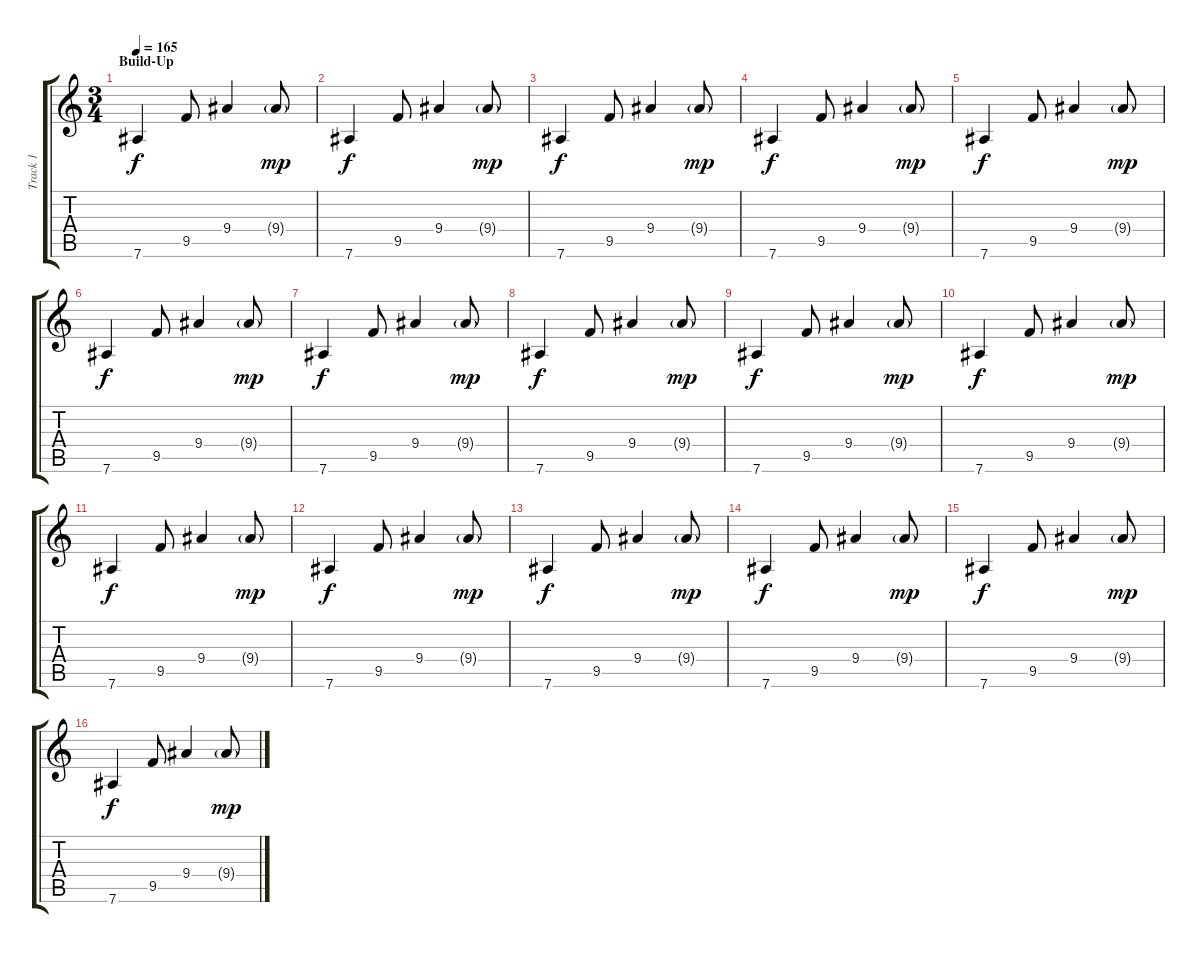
\track ("Track 1" "Track 1") {instrument electricguitarjazz}
\staff {score tabs}
\tuning (Eb4 Bb3 Gb3 Db3 Ab2 Eb2) {hide}
\ts (3 4)
\section ("" "Build-Up")
\tempo 165
\clef g2
\ks c
7.6.4{dy f} 9.5.8 9.4.4 9.4{g}.8{dy mp} |
7.6.4{dy f} 9.5.8 9.4.4 9.4{g}.8{dy mp} |
7.6.4{dy f} 9.5.8 9.4.4 9.4{g}.8{dy mp} |
7.6.4{dy f} 9.5.8 9.4.4 9.4{g}.8{dy mp} |
7.6.4{dy f} 9.5.8 9.4.4 9.4{g}.8{dy mp} |
7.6.4{dy f} 9.5.8 9.4.4 9.4{g}.8{dy mp} |
7.6.4{dy f} 9.5.8 9.4.4 9.4{g}.8{dy mp} |
7.6.4{dy f} 9.5.8 9.4.4 9.4{g}.8{dy mp} |
7.6.4{dy f} 9.5.8 9.4.4 9.4{g}.8{dy mp} |
7.6.4{dy f} 9.5.8 9.4.4 9.4{g}.8{dy mp} |
7.6.4{dy f} 9.5.8 9.4.4 9.4{g}.8{dy mp} |
7.6.4{dy f} 9.5.8 9.4.4 9.4{g}.8{dy mp} |
7.6.4{dy f} 9.5.8 9.4.4 9.4{g}.8{dy mp} |
7.6.4{dy f} 9.5.8 9.4.4 9.4{g}.8{dy mp} |
7.6.4{dy f} 9.5.8 9.4.4 9.4{g}.8{dy mp} |
7.6.4{dy f} 9.5.8 9.4.4 9.4{g}.8{dy mp}
